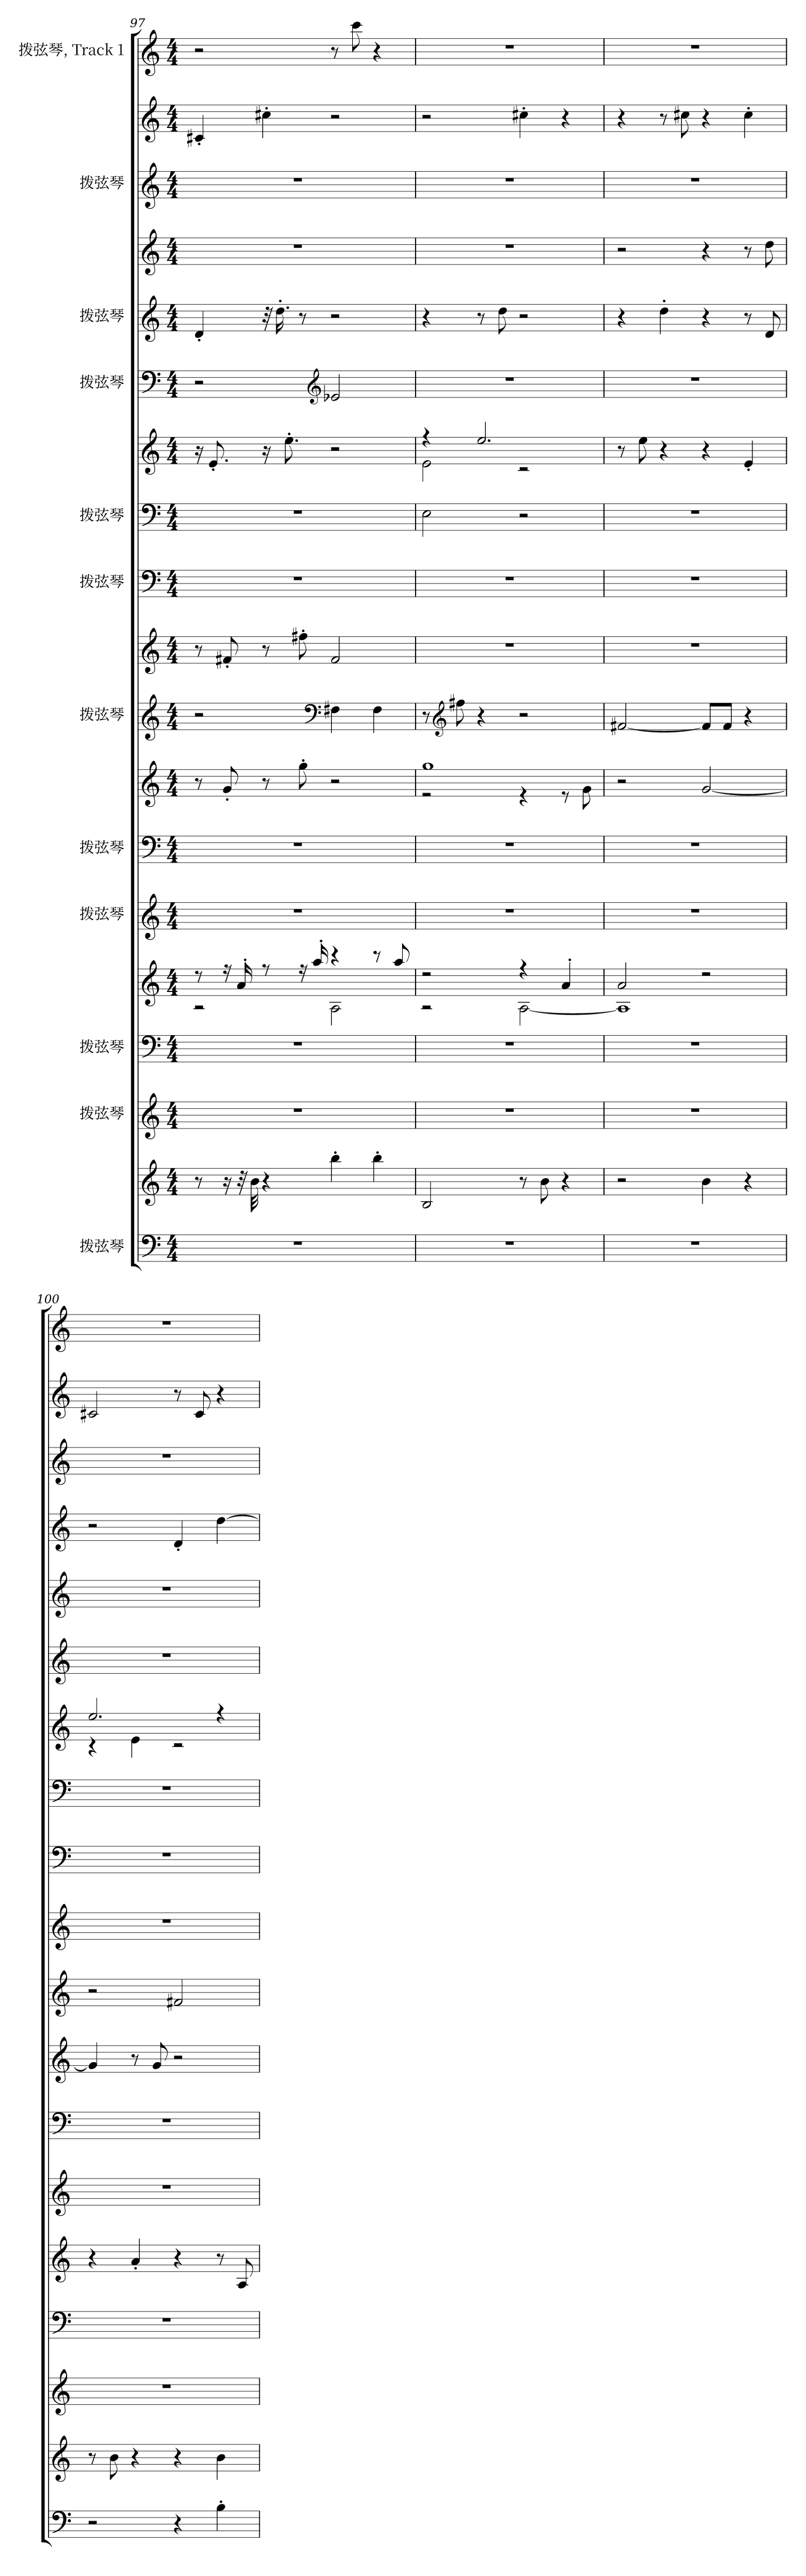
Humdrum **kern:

**kern	**kern	**kern	**kern	**kern	**kern	**kern	**kern	**kern	**kern	**kern	**kern	**kern	**kern	**kern	**kern	**kern	**kern	**kern
*part12	*part12	*part11	*part10	*part10	*part9	*part8	*part8	*part7	*part7	*part6	*part5	*part5	*part4	*part3	*part3	*part2	*part2	*part1
*staff19	*staff18	*staff17	*staff16	*staff15	*staff14	*staff13	*staff12	*staff11	*staff10	*staff9	*staff8	*staff7	*staff6	*staff5	*staff4	*staff3	*staff2	*staff1
*I"拨弦琴	*	*I"拨弦琴	*I"拨弦琴	*	*I"拨弦琴	*I"拨弦琴	*	*I"拨弦琴	*	*I"拨弦琴	*I"拨弦琴	*	*I"拨弦琴	*I"拨弦琴	*	*I"拨弦琴	*	*I"拨弦琴, Track 1
!!LO:PB:g=z
*clefF4	*clefG2	*clefG2	*clefF4	*clefG2	*clefG2	*clefF4	*clefG2	*clefG2	*clefG2	*clefF4	*clefF4	*clefG2	*clefF4	*clefG2	*clefG2	*clefG2	*clefG2	*clefG2
*k[]	*k[]	*k[]	*k[]	*k[]	*k[]	*k[]	*k[]	*k[]	*k[]	*k[]	*k[]	*k[]	*k[]	*k[]	*k[]	*k[]	*k[]	*k[]
*M4/4	*M4/4	*M4/4	*M4/4	*M4/4	*M4/4	*M4/4	*M4/4	*M4/4	*M4/4	*M4/4	*M4/4	*M4/4	*M4/4	*M4/4	*M4/4	*M4/4	*M4/4	*M4/4
=97	=97	=97	=97	=97	=97	=97	=97	=97	=97	=97	=97	=97	=97	=97	=97	=97	=97	=97
*	*	*	*	*^	*	*	*	*	*	*	*	*	*	*	*	*	*	*
1r	8r	1r	1r	8r	2r	1r	1r	8r	2r	8r	1r	1r	16r	2r	4d'/	1r	1r	4c#X'/	2r
.	.	.	.	.	.	.	.	.	.	.	.	.	8.e'/	.	.	.	.	.	.
.	16r	.	.	16r	.	.	.	8g'/	.	8f#X'/	.	.	.	.	.	.	.	.	.
.	32r	.	.	16a'/	.	.	.	.	.	.	.	.	.	.	.	.	.	.	.
.	32b\	.	.	.	.	.	.	.	.	.	.	.	.	.	.	.	.	.	.
.	4r	.	.	8r	.	.	.	8r	.	8r	.	.	16r	.	32r	.	.	4cc#X'\	.
.	.	.	.	.	.	.	.	.	.	.	.	.	.	.	16.dd'\	.	.	.	.
.	.	.	.	.	.	.	.	.	.	.	.	.	8.ee'\	.	.	.	.	.	.
.	.	.	.	16r	.	.	.	8gg'\	.	8ff#X'\	.	.	.	.	8r	.	.	.	.
.	.	.	.	16aa'/	.	.	.	.	.	.	.	.	.	.	.	.	.	.	.
*	*	*	*	*	*	*	*	*	*clefF4	*	*	*	*	*clefG2	*	*	*	*	*
.	4bb'\	.	.	4r	2A\	.	.	2r	4F#X\	2f#/	.	.	2r	2e-X/	2r	.	.	2r	8r
.	.	.	.	.	.	.	.	.	.	.	.	.	.	.	.	.	.	.	8ccc\
.	4bb'\	.	.	8r	.	.	.	.	4F#\	.	.	.	.	.	.	.	.	.	4r
.	.	.	.	8aa/	.	.	.	.	.	.	.	.	.	.	.	.	.	.	.
=98	=98	=98	=98	=98	=98	=98	=98	=98	=98	=98	=98	=98	=98	=98	=98	=98	=98	=98	=98
*	*	*	*	*	*	*	*	*^	*	*	*	*	*^	*	*	*	*	*	*
1r	2B/	1r	1r	2r	2r	1r	1r	1gg	2r	8r	1r	1r	2E\	4r	2e\	1r	4r	1r	1r	2r	1r
*	*	*	*	*	*	*	*	*	*	*clefG2	*	*	*	*	*	*	*	*	*	*	*
.	.	.	.	.	.	.	.	.	.	8ff#X\	.	.	.	.	.	.	.	.	.	.	.
.	.	.	.	.	.	.	.	.	.	4r	.	.	.	2.ee/	.	.	8r	.	.	.	.
.	.	.	.	.	.	.	.	.	.	.	.	.	.	.	.	.	8dd\	.	.	.	.
.	8r	.	.	4r	[2A\	.	.	.	4r	2r	.	.	2r	.	2r	.	2r	.	.	4cc#X'\	.
.	8b\	.	.	.	.	.	.	.	.	.	.	.	.	.	.	.	.	.	.	.	.
.	4r	.	.	4a'/	.	.	.	.	8r	.	.	.	.	.	.	.	.	.	.	4r	.
.	.	.	.	.	.	.	.	.	8g\	.	.	.	.	.	.	.	.	.	.	.	.
*	*	*	*	*	*	*	*	*v	*v	*	*	*	*	*v	*v	*	*	*	*	*	*
=99	=99	=99	=99	=99	=99	=99	=99	=99	=99	=99	=99	=99	=99	=99	=99	=99	=99	=99	=99
1r	2r	1r	1r	2a/	1A]	1r	1r	2r	[2f#X/	1r	1r	1r	8r	1r	4r	2r	1r	4r	1r
.	.	.	.	.	.	.	.	.	.	.	.	.	8ee\	.	.	.	.	.	.
.	.	.	.	.	.	.	.	.	.	.	.	.	4r	.	4dd'\	.	.	8r	.
.	.	.	.	.	.	.	.	.	.	.	.	.	.	.	.	.	.	8cc#X\	.
.	4b\	.	.	2r	.	.	.	[2g/	8f#/L]	.	.	.	4r	.	4r	4r	.	4r	.
.	.	.	.	.	.	.	.	.	8f#/J	.	.	.	.	.	.	.	.	.	.
.	4r	.	.	.	.	.	.	.	4r	.	.	.	4e'/	.	8r	8r	.	4cc#'\	.
.	.	.	.	.	.	.	.	.	.	.	.	.	.	.	8d/	8dd\	.	.	.
*	*	*	*	*v	*v	*	*	*	*	*	*	*	*	*	*	*	*	*	*
!!LO:PB:g=z
=100	=100	=100	=100	=100	=100	=100	=100	=100	=100	=100	=100	=100	=100	=100	=100	=100	=100	=100
*	*	*	*	*	*	*	*	*	*	*	*	*^	*	*	*	*	*	*
2r	8r	1r	1r	4r	1r	1r	4g/]	2r	1r	1r	1r	2.ee/	4r	1r	1r	2r	1r	2c#X/	1r
.	8b\	.	.	.	.	.	.	.	.	.	.	.	.	.	.	.	.	.	.
.	4r	.	.	4a'/	.	.	8r	.	.	.	.	.	4e\	.	.	.	.	.	.
.	.	.	.	.	.	.	8g/	.	.	.	.	.	.	.	.	.	.	.	.
4r	4r	.	.	4r	.	.	2r	2f#X/	.	.	.	.	2r	.	.	4d'/	.	8r	.
.	.	.	.	.	.	.	.	.	.	.	.	.	.	.	.	.	.	8c#/	.
4B'\	4b\	.	.	8r	.	.	.	.	.	.	.	4r	.	.	.	[4dd\	.	4r	.
.	.	.	.	8A/	.	.	.	.	.	.	.	.	.	.	.	.	.	.	.
*	*	*	*	*	*	*	*	*	*	*	*	*v	*v	*	*	*	*	*	*
=	=	=	=	=	=	=	=	=	=	=	=	=	=	=	=	=	=	=
*-	*-	*-	*-	*-	*-	*-	*-	*-	*-	*-	*-	*-	*-	*-	*-	*-	*-	*-
